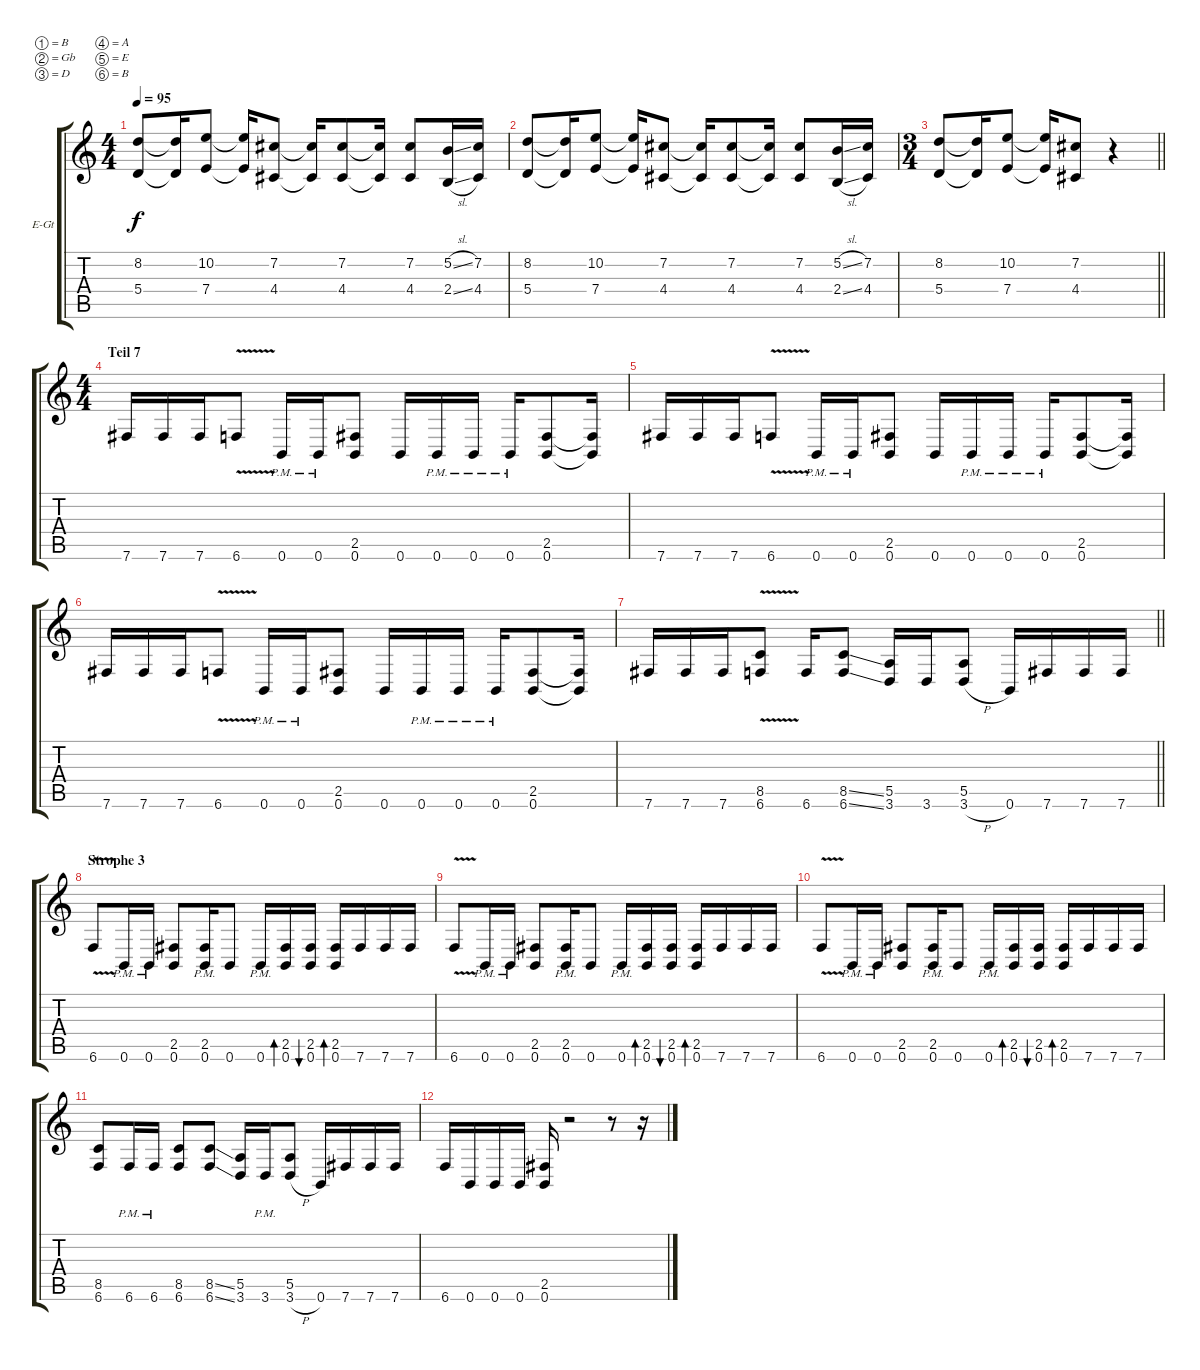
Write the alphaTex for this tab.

\bracketExtendMode groupsimilarinstruments
\firstSystemTrackNameOrientation horizontal
\otherSystemsTrackNameOrientation horizontal
\track ("Guitar 2" "E-Gt") {instrument distortionguitar}
\staff {score tabs}
\tuning (B3 Gb3 D3 A2 E2 B1)
\ts (4 4)
\tempo 95
\clef g2
\ks c
(8.2 5.4).8{dy f} (8.2{t} 5.4{t}).16 (10.2 7.4).8 (10.2{t} 7.4{t}).16 (7.2 4.4).8 (7.2{t} 4.4{t}).16 (7.2 4.4).8 (7.2{t} 4.4{t}).16 (7.2 4.4).8 (5.2{sl} 2.4{sl}).16 (7.2 4.4).16 |
(8.2 5.4).8 (8.2{t} 5.4{t}).16 (10.2 7.4).8 (10.2{t} 7.4{t}).16 (7.2 4.4).8 (7.2{t} 4.4{t}).16 (7.2 4.4).8 (7.2{t} 4.4{t}).16 (7.2 4.4).8 (5.2{sl} 2.4{sl}).16 (7.2 4.4).16 |
\ts (3 4)
\barLineRight lightlight
(8.2 5.4).8 (8.2{t} 5.4{t}).16 (10.2 7.4).8 (10.2{t} 7.4{t}).16 (7.2 4.4).8 r.4 |
\ts (4 4)
\section ("" "Teil 7")
7.6.16 7.6.16 7.6.16 6.6{v}.8 0.6{pm}.16 0.6{pm}.16 (2.5 0.6).8 0.6.16 0.6{pm}.16 0.6{pm}.16 0.6{pm}.16 (2.5 0.6).8 (2.5{t} 0.6{t}).16 |
7.6.16 7.6.16 7.6.16 6.6{v}.8 0.6{pm}.16 0.6{pm}.16 (2.5 0.6).8 0.6.16 0.6{pm}.16 0.6{pm}.16 0.6{pm}.16 (2.5 0.6).8 (2.5{t} 0.6{t}).16 |
7.6.16 7.6.16 7.6.16 6.6{v}.8 0.6{pm}.16 0.6{pm}.16 (2.5 0.6).8 0.6.16 0.6{pm}.16 0.6{pm}.16 0.6{pm}.16 (2.5 0.6).8 (2.5{t} 0.6{t}).16 |
\barLineRight lightlight
7.6.16 7.6.16 7.6.16 (8.5{v} 6.6{v}).8 6.6.16 (8.5{ss} 6.6{ss}).8 (5.5 3.6).16 3.6.16 (5.5 3.6{h}).8 0.6.16 7.6.16 7.6.16 7.6.16 |
\section ("" "Strophe 3")
6.6{v}.8 0.6{pm}.16 0.6{pm}.16 (2.5 0.6).8 (2.5{pm} 0.6{pm}).16 0.6.8 0.6{pm}.16 (2.5 0.6).16{bd 60} (2.5 0.6).16{bu 60} (2.5 0.6).16{bd 60} 7.6.16 7.6.16 7.6.16 |
6.6{v}.8 0.6{pm}.16 0.6{pm}.16 (2.5 0.6).8 (2.5{pm} 0.6{pm}).16 0.6.8 0.6{pm}.16 (2.5 0.6).16{bd 60} (2.5 0.6).16{bu 60} (2.5 0.6).16{bd 60} 7.6.16 7.6.16 7.6.16 |
6.6{v}.8 0.6{pm}.16 0.6{pm}.16 (2.5 0.6).8 (2.5{pm} 0.6{pm}).16 0.6.8 0.6{pm}.16 (2.5 0.6).16{bd 60} (2.5 0.6).16{bu 60} (2.5 0.6).16{bd 60} 7.6.16 7.6.16 7.6.16 |
(8.5 6.6).8 6.6{pm}.16 6.6{pm}.16 (8.5 6.6).8 (8.5{ss} 6.6{ss}).8 (5.5 3.6).16 3.6{pm}.16 (5.5 3.6{h}).8 0.6.16 7.6.16 7.6.16 7.6.16 |
6.6.16 0.6.16 0.6.16 0.6.16 (2.5 0.6).16 r.2 r.8 r.16
